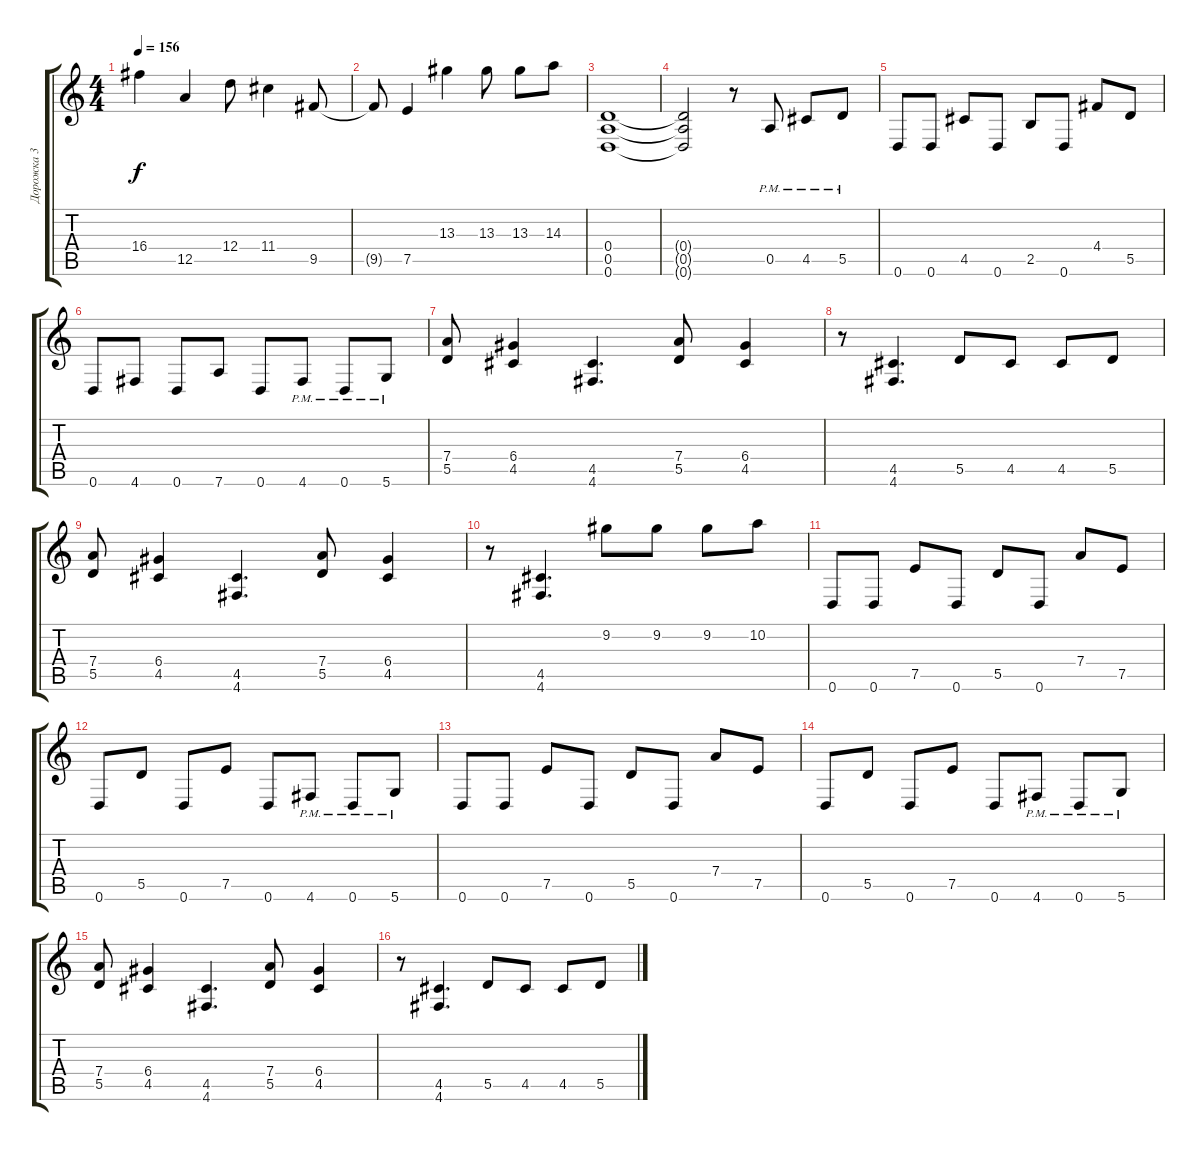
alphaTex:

\track ("Дорожка 3" "Дорожка 3") {instrument distortionguitar}
\staff {score tabs}
\tuning (E4 B3 G3 D3 A2 D2) {hide}
\ts (4 4)
\tempo 156
\clef g2
\ks c
16.4.4{dy f} 12.5.4 12.4.8 11.4.4 9.5.8 |
9.5{t}.8 7.5.4 13.3.4 13.3.8 13.3.8 14.3.8 |
(0.4 0.5 0.6).1 |
(0.4{t} 0.5{t} 0.6{t}).2 r.8 0.5{pm}.8 4.5{pm}.8 5.5{pm}.8 |
0.6.8 0.6.8 4.5.8 0.6.8 2.5.8 0.6.8 4.4.8 5.5.8 |
0.6.8 4.6.8 0.6.8 7.6.8 0.6.8 4.6{pm}.8 0.6{pm}.8 5.6{pm}.8 |
(7.4 5.5).8 (6.4 4.5).4 (4.5 4.6).4{d} (7.4 5.5).8 (6.4 4.5).4 |
r.8 (4.5 4.6).4{d} 5.5.8 4.5.8 4.5.8 5.5.8 |
(7.4 5.5).8 (6.4 4.5).4 (4.5 4.6).4{d} (7.4 5.5).8 (6.4 4.5).4 |
r.8 (4.5 4.6).4{d} 9.2.8 9.2.8 9.2.8 10.2.8 |
0.6.8 0.6.8 7.5.8 0.6.8 5.5.8 0.6.8 7.4.8 7.5.8 |
0.6.8 5.5.8 0.6.8 7.5.8 0.6.8 4.6{pm}.8 0.6{pm}.8 5.6{pm}.8 |
0.6.8 0.6.8 7.5.8 0.6.8 5.5.8 0.6.8 7.4.8 7.5.8 |
0.6.8 5.5.8 0.6.8 7.5.8 0.6.8 4.6{pm}.8 0.6{pm}.8 5.6{pm}.8 |
(7.4 5.5).8 (6.4 4.5).4 (4.5 4.6).4{d} (7.4 5.5).8 (6.4 4.5).4 |
r.8 (4.5 4.6).4{d} 5.5.8 4.5.8 4.5.8 5.5.8
